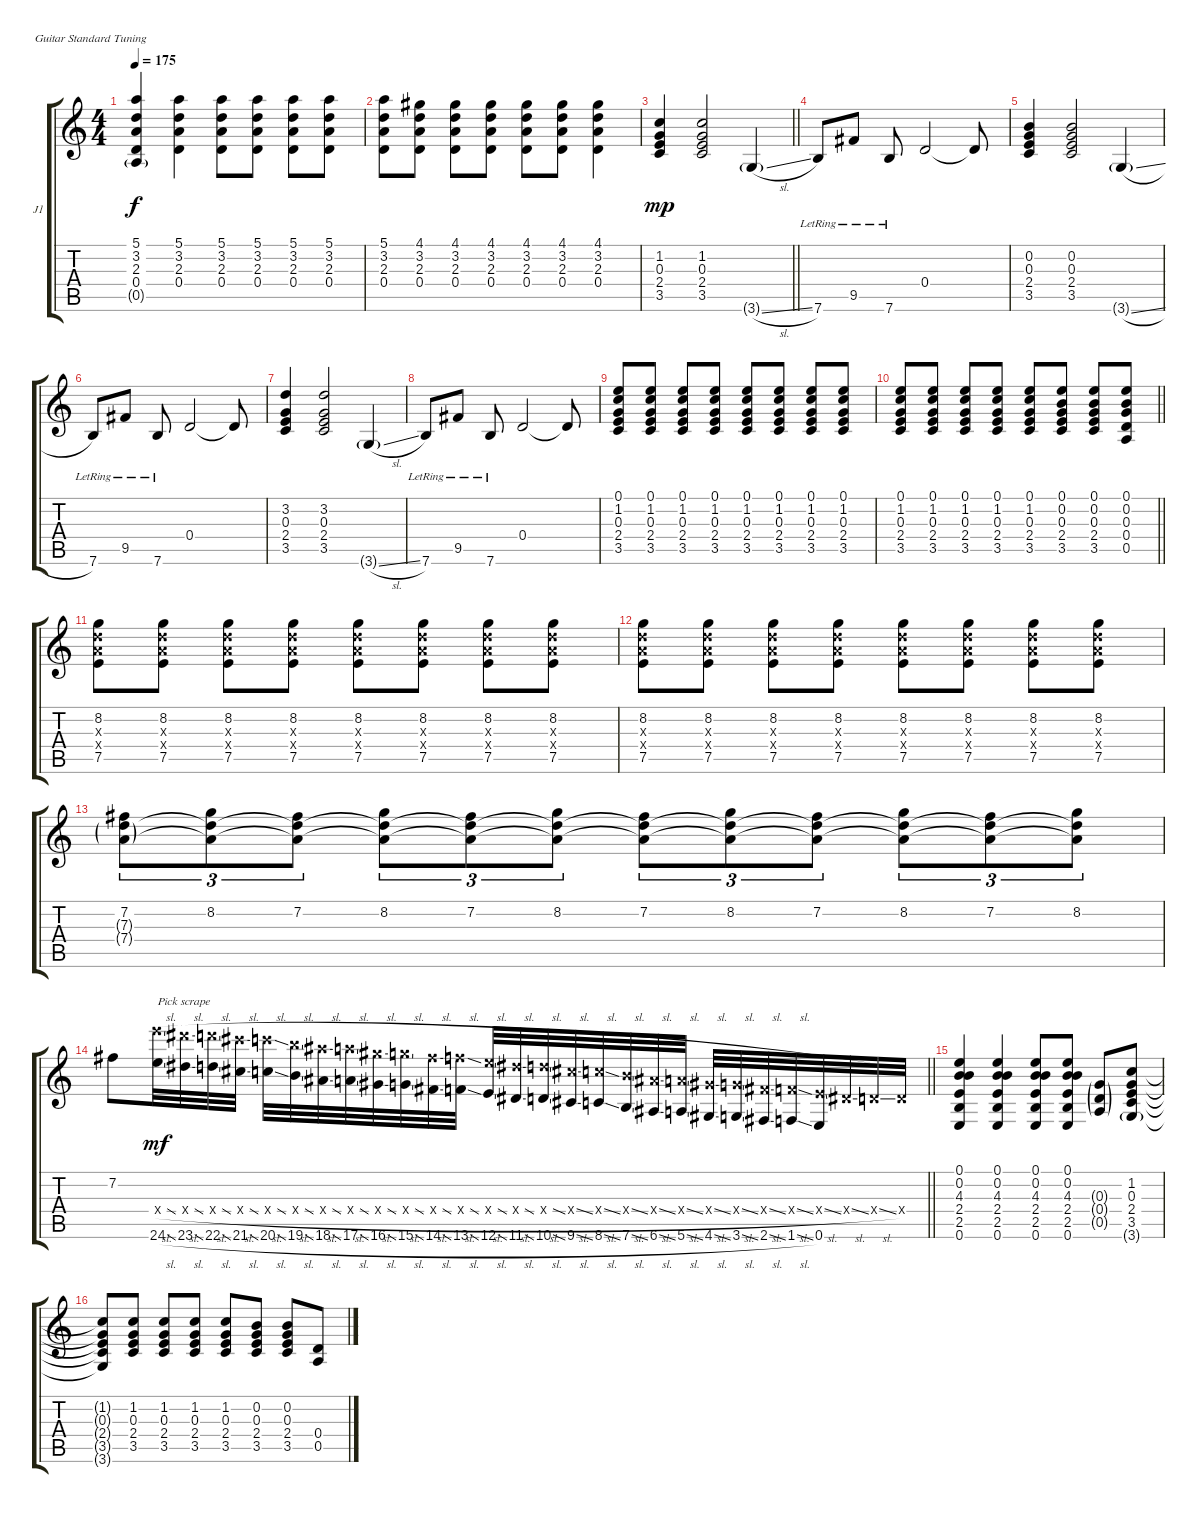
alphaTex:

\defaultSystemsLayout 4
\bracketExtendMode groupsimilarinstruments
\firstSystemTrackNameOrientation horizontal
\otherSystemsTrackNameOrientation horizontal
\track ("J Mascis 1" "J1") {instrument electricguitarclean}
\staff {score tabs}
\tuning (E4 B3 G3 D3 A2 E2)
\ts (4 4)
\tempo 175
\clef g2
\ks c
(0.5{g} 0.4 2.3 3.2 5.1).4{dy f} (0.4 2.3 3.2 5.1).4 (0.4 2.3 3.2 5.1).8 (0.4 2.3 3.2 5.1).8 (0.4 2.3 3.2 5.1).8 (0.4 2.3 3.2 5.1).8 |
(0.4 2.3 3.2 5.1).8 (4.1 3.2 2.3 0.4).8 (4.1 3.2 2.3 0.4).8 (4.1 3.2 2.3 0.4).8 (4.1 3.2 2.3 0.4).8 (4.1 3.2 2.3 0.4).8 (4.1 3.2 2.3 0.4).4 |
\barLineRight lightlight
(3.5 2.4 0.3 1.2).4{dy mp} (3.5 2.4 0.3 1.2).2 3.6{sl g}.4 |
7.6{lr}.8 9.5{lr}.8 7.6{lr}.8 0.4.2 0.4{t}.8 |
(3.5 2.4 0.3 0.2).4 (3.5 2.4 0.3 0.2).2 3.6{sl g}.4 |
7.6{lr}.8 9.5{lr}.8 7.6{lr}.8 0.4.2 0.4{t}.8 |
(3.5 2.4 0.3 3.2).4 (3.5 2.4 0.3 3.2).2 3.6{sl g}.4 |
7.6{lr}.8 9.5{lr}.8 7.6{lr}.8 0.4.2 0.4{t}.8 |
(3.5 2.4 0.3 1.2 0.1).8 (3.5 2.4 0.3 1.2 0.1).8 (3.5 2.4 0.3 1.2 0.1).8 (3.5 2.4 0.3 1.2 0.1).8 (3.5 2.4 0.3 1.2 0.1).8 (3.5 2.4 0.3 1.2 0.1).8 (3.5 2.4 0.3 1.2 0.1).8 (3.5 2.4 0.3 1.2 0.1).8 |
\barLineRight lightlight
(3.5 2.4 0.3 1.2 0.1).8 (3.5 2.4 0.3 1.2 0.1).8 (3.5 2.4 0.3 1.2 0.1).8 (3.5 2.4 0.3 1.2 0.1).8 (3.5 2.4 0.3 1.2 0.1).8 (3.5 2.4 0.3 0.2 0.1).8 (3.5 2.4 0.3 0.2 0.1).8 (0.5 0.4 0.3 0.2 0.1).8 |
(7.5 8.2 7.4{x} 7.3{x}).8 (7.5 8.2 7.4{x} 7.3{x}).8 (7.5 8.2 7.4{x} 7.3{x}).8 (7.5 8.2 7.4{x} 7.3{x}).8 (7.5 8.2 7.4{x} 7.3{x}).8 (7.5 8.2 7.4{x} 7.3{x}).8 (7.5 8.2 7.4{x} 7.3{x}).8 (7.5 8.2 7.4{x} 7.3{x}).8 |
(7.5 8.2 7.4{x} 7.3{x}).8 (7.5 8.2 7.4{x} 7.3{x}).8 (7.5 8.2 7.4{x} 7.3{x}).8 (7.5 8.2 7.4{x} 7.3{x}).8 (7.5 8.2 7.4{x} 7.3{x}).8 (7.5 8.2 7.4{x} 7.3{x}).8 (7.5 8.2 7.4{x} 7.3{x}).8 (7.5 8.2 7.4{x} 7.3{x}).8 |
(7.4{g} 7.3{g} 7.2).8{tu (3 2)} (8.2 7.3{t} 7.4{t}).8{tu (3 2)} (7.2 7.3{t} 7.4{t}).8{tu (3 2)} (8.2 7.3{t} 7.4{t}).8{tu (3 2)} (7.2 7.3{t} 7.4{t}).8{tu (3 2)} (8.2 7.3{t} 7.4{t}).8{tu (3 2)} (7.2 7.3{t} 7.4{t}).8{tu (3 2)} (8.2 7.3{t} 7.4{t}).8{tu (3 2)} (7.2 7.3{t} 7.4{t}).8{tu (3 2)} (8.2 7.3{t} 7.4{t}).8{tu (3 2)} (7.2 7.3{t} 7.4{t}).8{tu (3 2)} (8.2 7.3{t} 7.4{t}).8{tu (3 2)} |
\barLineRight lightlight
7.2.8 (24.6{sl} 26.4{sl x}).32{txt "Pick scrape" dy mf} (23.6{sl} 25.4{sl x}).32 (22.6{sl} 24.4{sl x}).32 (21.6{sl} 23.4{sl x}).32 (20.6{sl} 22.4{sl x}).32 (19.6{sl} 21.4{sl x}).32 (18.6{sl} 20.4{sl x}).32 (17.6{sl} 19.4{sl x}).32 (16.6{sl} 18.4{sl x}).32 (15.6{sl} 17.4{sl x}).32 (14.6{sl} 16.4{sl x}).32 (13.6{sl} 15.4{sl x}).32 (12.6{sl} 14.4{sl x}).32 (11.6{sl} 13.4{sl x}).32 (10.6{sl} 12.4{sl x}).32 (9.6{sl} 11.4{sl x}).32 (8.6{sl} 10.4{sl x}).32 (7.6{sl} 9.4{sl x}).32 (6.6{sl} 8.4{sl x}).32 (5.6{sl} 7.4{sl x}).32 (4.6{sl} 6.4{sl x}).32 (3.6{sl} 5.4{sl x}).32 (2.6{sl} 4.4{sl x}).32 (1.6{sl} 3.4{sl x}).32 (0.6 2.4{sl x}).32 1.4{sl x}.32 0.4{sl x}.32 0.4{x}.32 |
(0.6 2.5 2.4 4.3 0.2 0.1).4 (0.6 2.5 2.4 4.3 0.2 0.1).4 (0.6 2.5 2.4 4.3 0.2 0.1).8 (0.6 2.5 2.4 4.3 0.2 0.1).8 (0.5{g} 0.4{g} 0.3{g}).8 (3.6{g} 3.5 2.4 0.3 1.2).8 |
(3.5{t} 2.4{t} 0.3{t} 1.2{t} 3.6{t}).8 (3.5 2.4 0.3 1.2).8 (3.5 2.4 0.3 1.2).8 (3.5 2.4 0.3 1.2).8 (3.5 2.4 0.3 1.2).8 (3.5 2.4 0.3 0.2).8 (3.5 2.4 0.3 0.2).8 (0.4 0.5).8
